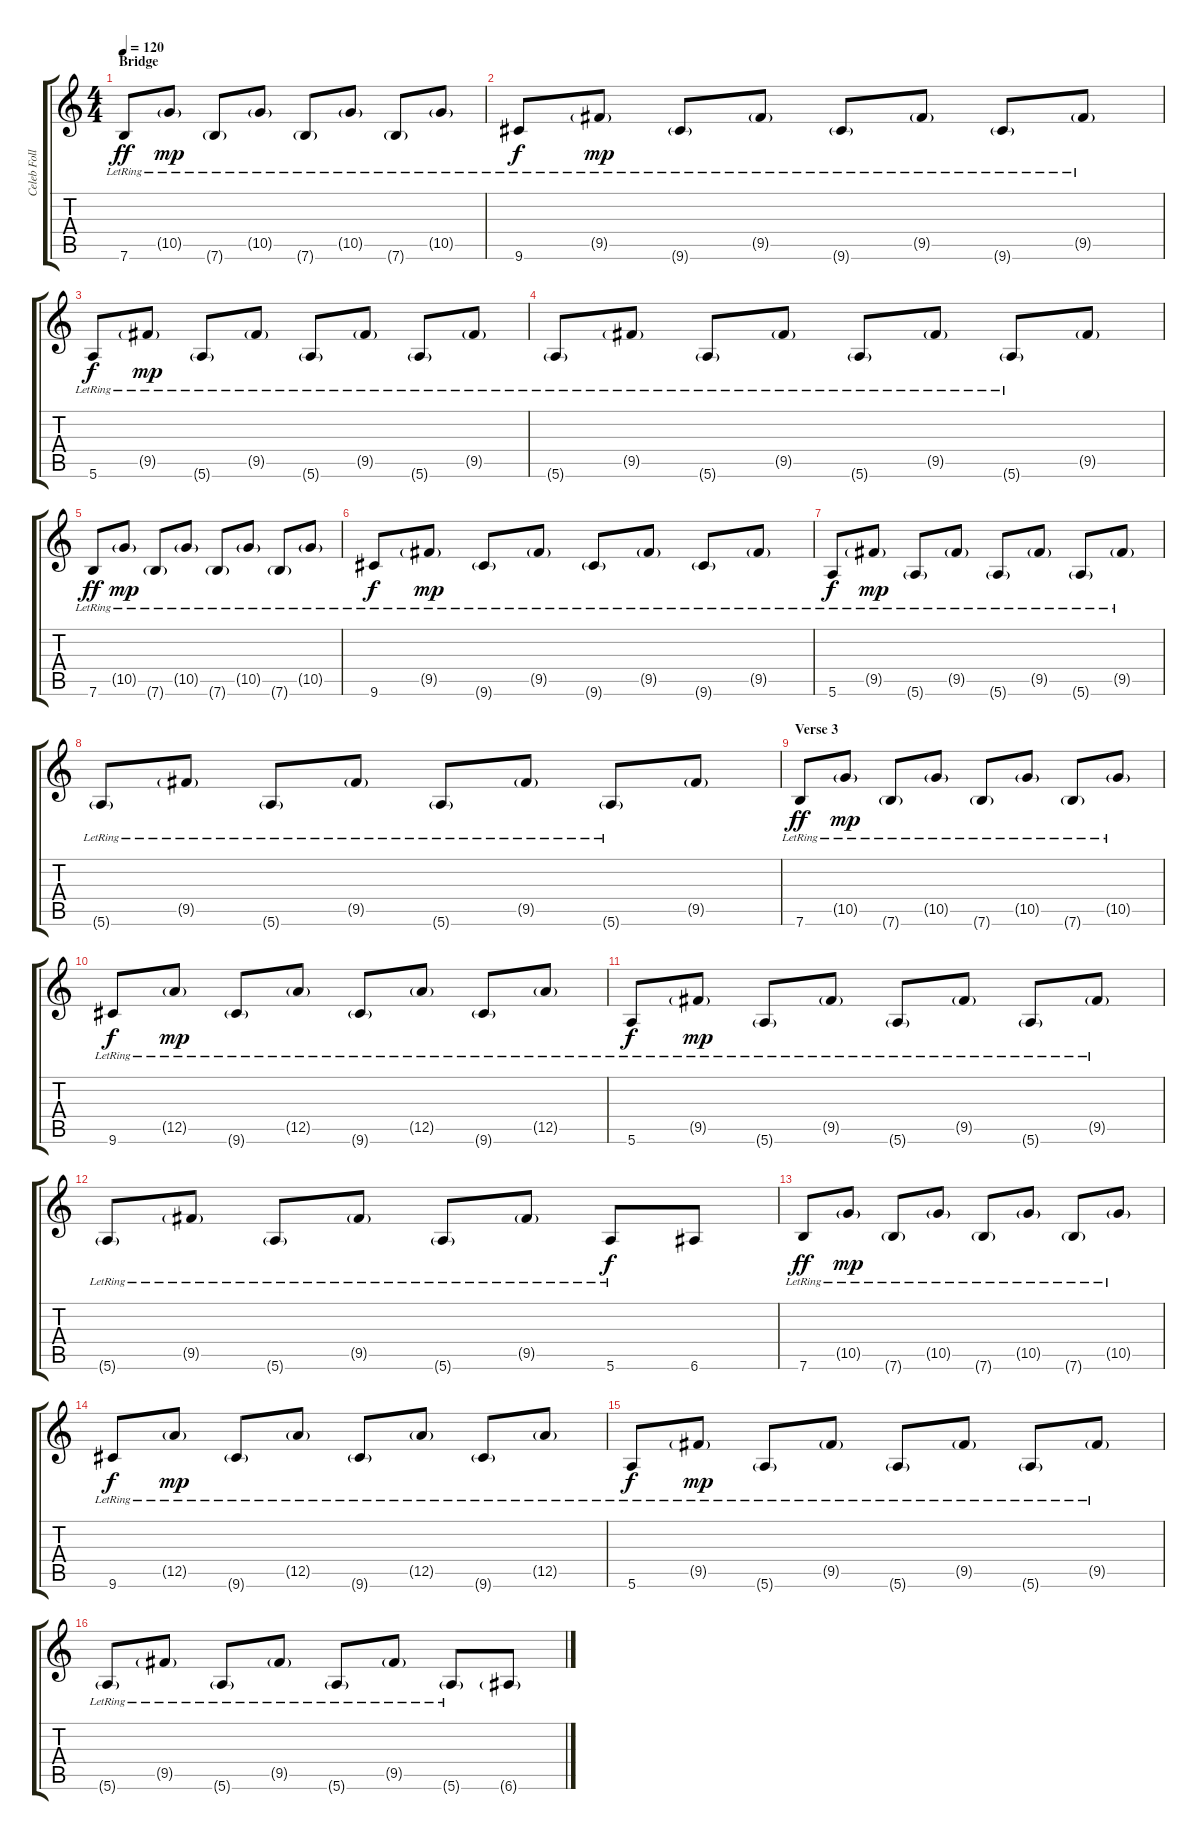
\track ("Celeb Followill - Guitar I" "Celeb Foll") {instrument acousticguitarsteel}
\staff {score tabs}
\tuning (E4 B3 G3 D3 A2 E2) {hide}
\ts (4 4)
\section ("" "Bridge")
\tempo 120
\clef g2
\ks c
7.6{lr}.8{dy ff} 10.5{g lr}.8{dy mp} 7.6{g lr}.8 10.5{g lr}.8 7.6{g lr}.8 10.5{g lr}.8 7.6{g lr}.8 10.5{g lr}.8 |
9.6{lr}.8{dy f} 9.5{g lr}.8{dy mp} 9.6{g lr}.8 9.5{g lr}.8 9.6{g lr}.8 9.5{g lr}.8 9.6{g lr}.8 9.5{g lr}.8 |
5.6{lr}.8{dy f} 9.5{g lr}.8{dy mp} 5.6{g lr}.8 9.5{g lr}.8 5.6{g lr}.8 9.5{g lr}.8 5.6{g lr}.8 9.5{g lr}.8 |
5.6{g lr}.8 9.5{g lr}.8 5.6{g lr}.8 9.5{g lr}.8 5.6{g lr}.8 9.5{g lr}.8 5.6{g lr}.8 9.5{g}.8 |
7.6{lr}.8{dy ff} 10.5{g lr}.8{dy mp} 7.6{g lr}.8 10.5{g lr}.8 7.6{g lr}.8 10.5{g lr}.8 7.6{g lr}.8 10.5{g lr}.8 |
9.6{lr}.8{dy f} 9.5{g lr}.8{dy mp} 9.6{g lr}.8 9.5{g lr}.8 9.6{g lr}.8 9.5{g lr}.8 9.6{g lr}.8 9.5{g lr}.8 |
5.6{lr}.8{dy f} 9.5{g lr}.8{dy mp} 5.6{g lr}.8 9.5{g lr}.8 5.6{g lr}.8 9.5{g lr}.8 5.6{g lr}.8 9.5{g lr}.8 |
5.6{g lr}.8 9.5{g lr}.8 5.6{g lr}.8 9.5{g lr}.8 5.6{g lr}.8 9.5{g lr}.8 5.6{g lr}.8 9.5{g}.8 |
\section ("" "Verse 3")
7.6{lr}.8{dy ff} 10.5{g lr}.8{dy mp} 7.6{g lr}.8 10.5{g lr}.8 7.6{g lr}.8 10.5{g lr}.8 7.6{g lr}.8 10.5{g lr}.8 |
9.6{lr}.8{dy f} 12.5{g lr}.8{dy mp} 9.6{g lr}.8 12.5{g lr}.8 9.6{g lr}.8 12.5{g lr}.8 9.6{g lr}.8 12.5{g lr}.8 |
5.6{lr}.8{dy f} 9.5{g lr}.8{dy mp} 5.6{g lr}.8 9.5{g lr}.8 5.6{g lr}.8 9.5{g lr}.8 5.6{g lr}.8 9.5{g lr}.8 |
5.6{g lr}.8 9.5{g lr}.8 5.6{g lr}.8 9.5{g lr}.8 5.6{g lr}.8 9.5{g lr}.8 5.6{lr}.8{dy f} 6.6.8 |
7.6{lr}.8{dy ff} 10.5{g lr}.8{dy mp} 7.6{g lr}.8 10.5{g lr}.8 7.6{g lr}.8 10.5{g lr}.8 7.6{g lr}.8 10.5{g lr}.8 |
9.6{lr}.8{dy f} 12.5{g lr}.8{dy mp} 9.6{g lr}.8 12.5{g lr}.8 9.6{g lr}.8 12.5{g lr}.8 9.6{g lr}.8 12.5{g lr}.8 |
5.6{lr}.8{dy f} 9.5{g lr}.8{dy mp} 5.6{g lr}.8 9.5{g lr}.8 5.6{g lr}.8 9.5{g lr}.8 5.6{g lr}.8 9.5{g lr}.8 |
5.6{g lr}.8 9.5{g lr}.8 5.6{g lr}.8 9.5{g lr}.8 5.6{g lr}.8 9.5{g lr}.8 5.6{g lr}.8 6.6{g}.8
